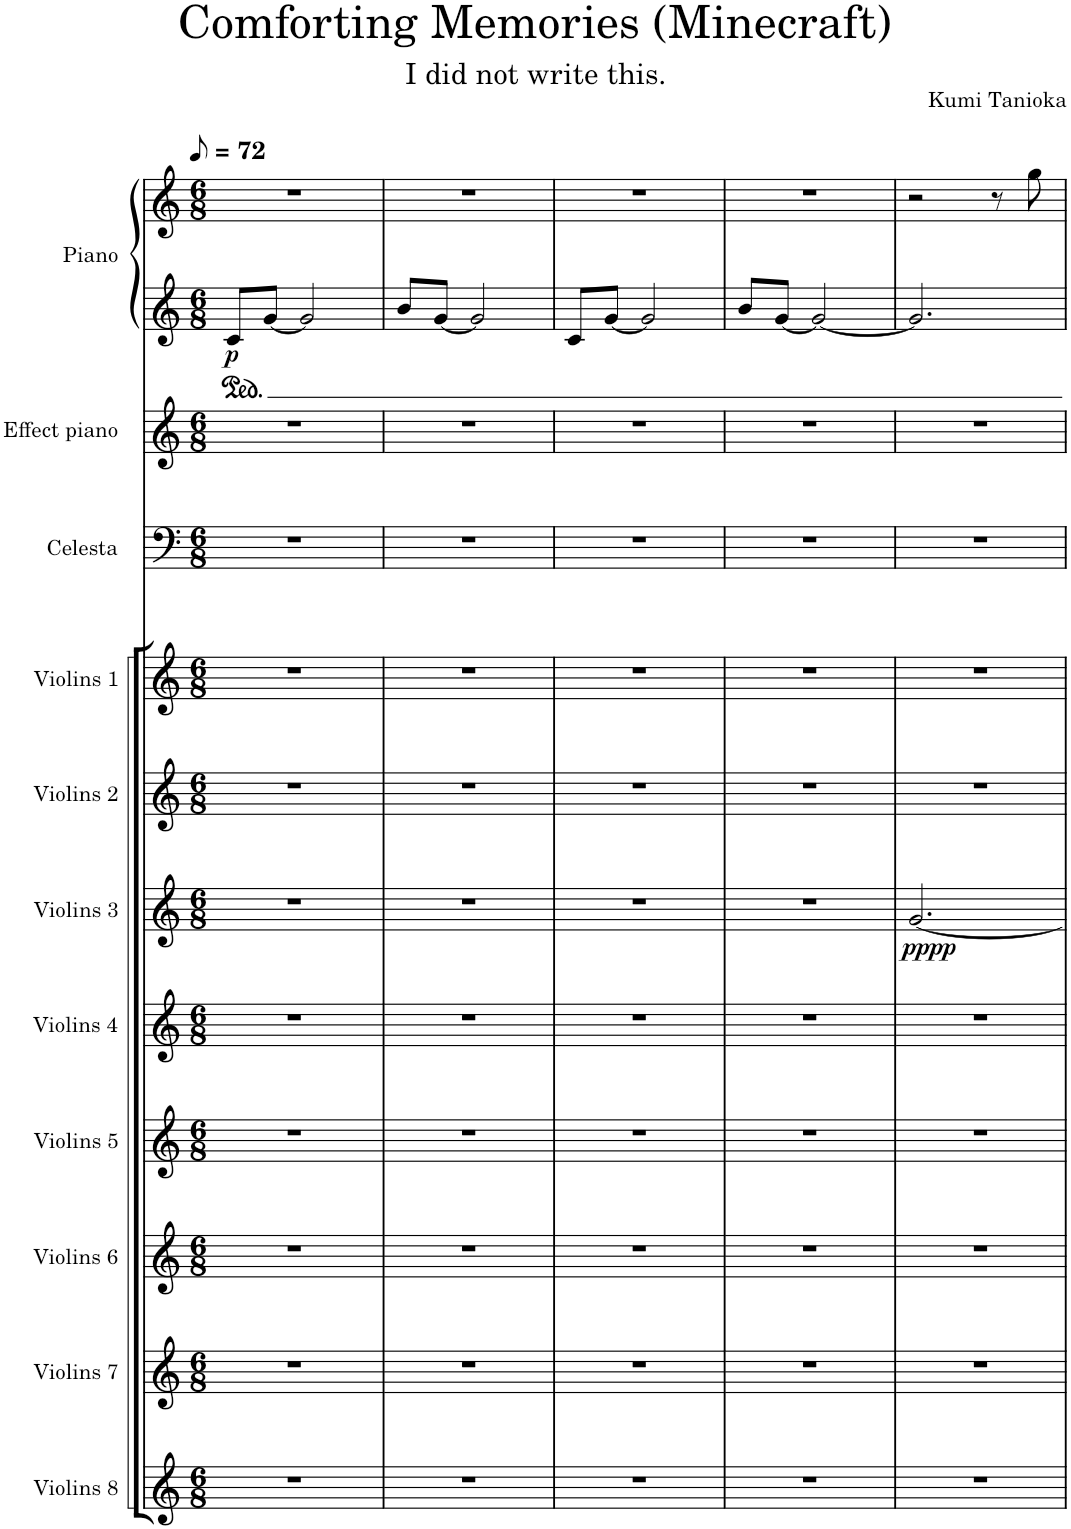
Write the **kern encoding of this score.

**kern	**kern	**kern	**kern	**kern	**kern	**dynam	**kern	**kern	**kern	**kern	**kern	**kern	**dynam
*part11	*part10	*part9	*part8	*part7	*part6	*part6	*part5	*part4	*part3	*part2	*part1	*part1	*part1
*staff12	*staff11	*staff10	*staff9	*staff8	*staff7	*staff7	*staff6	*staff5	*staff4	*staff3	*staff2	*staff1	*staff1/2
*I"Violins 8	*I"Violins 7	*I"Violins 6	*I"Violins 5	*I"Violins 4	*I"Violins 3	*	*I"Violins 2	*I"Violins 1	*I"Celesta	*I"Effect piano	*I"Piano	*	*
*I'Vlns. 8	*I'Vlns. 7	*I'Vlns. 6	*I'Vlns. 5	*I'Vlns. 4	*I'Vlns. 3	*	*I'Vlns. 2	*I'Vlns. 1	*I'Cel.	*	*I'Pno.	*	*
*clefG2	*clefG2	*clefG2	*clefG2	*clefG2	*clefG2	*	*clefG2	*clefG2	*clefF4	*clefG2	*clefG2	*clefG2	*
*k[]	*k[]	*k[]	*k[]	*k[]	*k[]	*	*k[]	*k[]	*k[]	*k[]	*k[]	*k[]	*
*M6/8	*M6/8	*M6/8	*M6/8	*M6/8	*M6/8	*	*M6/8	*M6/8	*M6/8	*M6/8	*M6/8	*M6/8	*
*MM36	*MM36	*MM36	*MM36	*MM36	*MM36	*	*MM36	*MM36	*MM36	*MM36	*MM36	*MM36	*
=1	=1	=1	=1	=1	=1	=1	=1	=1	=1	=1	=1	=1	=1
!	!	!	!	!	!	!	!	!	!	!	!	!	!LO:DY:b=2
2.r	2.r	2.r	2.r	2.r	2.r	.	2.r	2.r	2.r	2.r	8c/L	2.r	p
.	.	.	.	.	.	.	.	.	.	.	[8g/J	.	.
.	.	.	.	.	.	.	.	.	.	.	2g/]	.	.
=2	=2	=2	=2	=2	=2	=2	=2	=2	=2	=2	=2	=2	=2
2.r	2.r	2.r	2.r	2.r	2.r	.	2.r	2.r	2.r	2.r	8b/L	2.r	.
.	.	.	.	.	.	.	.	.	.	.	[8g/J	.	.
.	.	.	.	.	.	.	.	.	.	.	2g/]	.	.
=3	=3	=3	=3	=3	=3	=3	=3	=3	=3	=3	=3	=3	=3
2.r	2.r	2.r	2.r	2.r	2.r	.	2.r	2.r	2.r	2.r	8c/L	2.r	.
.	.	.	.	.	.	.	.	.	.	.	[8g/J	.	.
.	.	.	.	.	.	.	.	.	.	.	2g/]	.	.
=4	=4	=4	=4	=4	=4	=4	=4	=4	=4	=4	=4	=4	=4
2.r	2.r	2.r	2.r	2.r	2.r	.	2.r	2.r	2.r	2.r	8b/L	2.r	.
.	.	.	.	.	.	.	.	.	.	.	[8g/J	.	.
.	.	.	.	.	.	.	.	.	.	.	2g/_	.	.
=5	=5	=5	=5	=5	=5	=5	=5	=5	=5	=5	=5	=5	=5
!	!	!	!	!	!	!LO:DY:b	!	!	!	!	!	!	!
2.r	2.r	2.r	2.r	2.r	[2.g/	pppp	2.r	2.r	2.r	2.r	2.g/]	2r	.
.	.	.	.	.	.	.	.	.	.	.	.	8r	.
.	.	.	.	.	.	.	.	.	.	.	.	8gg\	.
=	=	=	=	=	=	=	=	=	=	=	=	=	=
*-	*-	*-	*-	*-	*-	*-	*-	*-	*-	*-	*-	*-	*-
